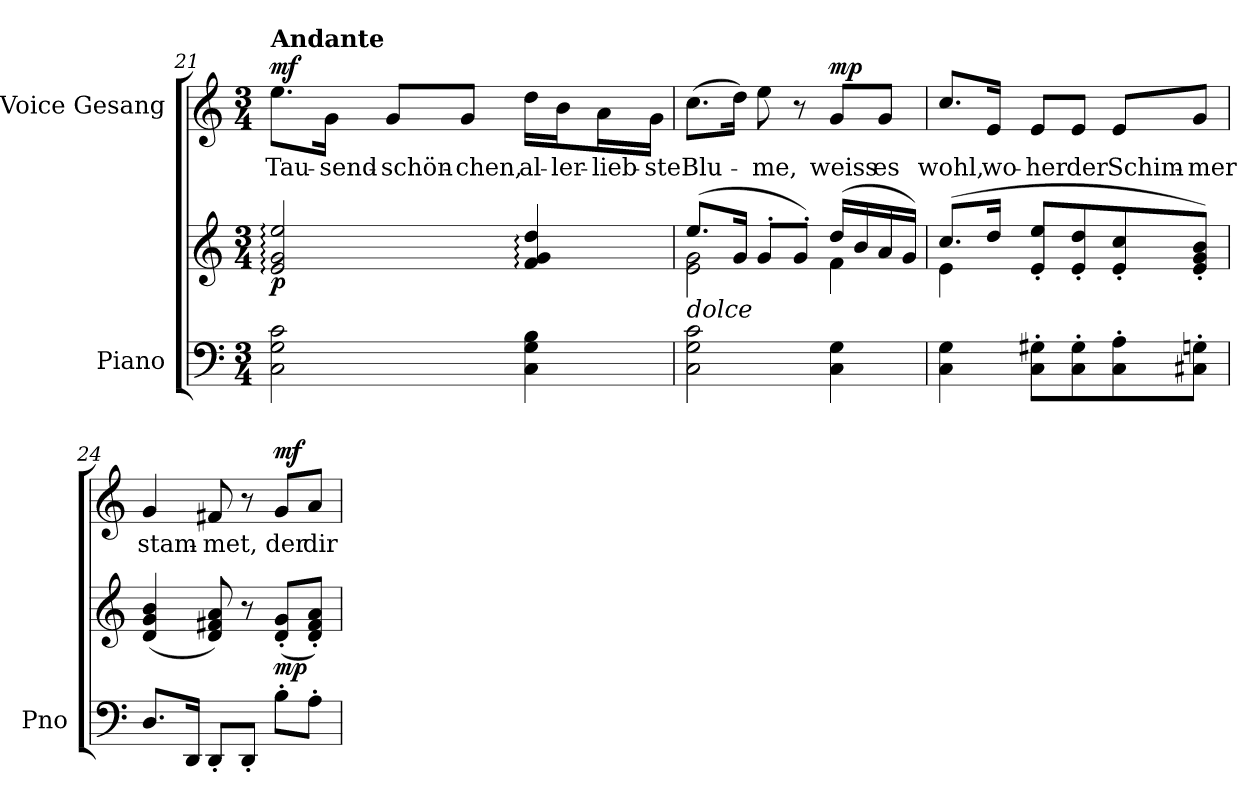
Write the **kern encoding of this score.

**kern	**kern	**dynam	**kern	**text	**dynam
*part2	*part2	*part2	*part1	*part1	*part1
*staff3	*staff2	*staff2/3	*staff1	*staff1	*staff1
*I"Piano	*	*	*I"Voice Gesang	*	*
*I'Pno	*	*	*	*	*
!!LO:PB:g=z
*clefF4	*clefG2	*	*clefG2	*	*
*k[]	*k[]	*	*k[]	*	*
*M3/4	*M3/4	*	*M3/4	*	*
=21	=21	=21	=21	=21	=21
!	!	!	!LO:TX:a:B:t=Andante	!	!
!	!	!LO:DY:b	!	!LO:LY:b	!LO:DY:a
2C\ 2G\ 2c\	2e/: 2g/: 2ee/:	p	8.ee\L	Tau-	mf
!	!	!	!	!LO:LY:b	!
.	.	.	16g\Jk	-send-	.
!	!	!	!	!LO:LY:b	!
.	.	.	8g/L	-schön-	.
!	!	!	!	!LO:LY:b	!
.	.	.	8g/J	-chen,	.
!	!	!	!	!LO:LY:b	!
4C\ 4G\ 4B\	4f/: 4g/: 4dd/:	.	16dd\LL	al-	.
!	!	!	!	!LO:LY:b	!
.	.	.	16b\J	-ler-	.
!	!	!	!	!LO:LY:b	!
.	.	.	16a\L	-lieb-	.
!	!	!	!	!LO:LY:b	!
.	.	.	16g\JJ	-ste	.
=22	=22	=22	=22	=22	=22
*	*^	*	*	*	*
!	!LO:TX:b:i:t=dolce	!	!	!	!	!
!	!	!	!	!	!LO:LY:b	!
2C\ 2G\ 2c\	(>8.ee/L	2e\ 2g\	.	(>8.cc\L	Blu-	.
.	16g/Jk	.	.	16dd\Jk)	.	.
!	!	!	!	!	!LO:LY:b	!
.	8g'/L	.	.	8ee\	-me,	.
.	8g'/J)	.	.	8r	.	.
!	!	!	!	!	!LO:LY:b	!LO:DY:a
4C\ 4G\	(>16dd/LL	4f\	.	8g/L	weiss	mp
.	16b/	.	.	.	.	.
!	!	!	!	!	!LO:LY:b	!
.	16a/	.	.	8g/J	es	.
.	16g/JJ)	.	.	.	.	.
=23	=23	=23	=23	=23	=23	=23
!	!	!	!	!	!LO:LY:b	!
4C\ 4G\	(>8.cc/L	4e\	.	8.cc/L	wohl,	.
!	!	!	!	!	!LO:LY:b	!
.	16dd/Jk	.	.	16e/Jk	wo-	.
!	!	!	!	!	!LO:LY:b	!
8C\' 8G#X\'L	8e/' 8ee/'L	2ryy	.	8e/L	-her	.
!	!	!	!	!	!LO:LY:b	!
8C\' 8G#\'	8e/' 8dd/'	.	.	8e/J	der	.
!	!	!	!	!	!LO:LY:b	!
8C\' 8A\'	8e/' 8cc/'	.	.	8e/L	Schim-	.
!	!	!	!	!	!LO:LY:b	!
8C#X\' 8Gn\'J	8e/' 8g/' 8b/'J)	.	.	8g/J	-mer	.
*	*v	*v	*	*	*	*
!!LO:LB:g=z
=24	=24	=24	=24	=24	=24
!	!	!	!	!LO:LY:b	!
8.D/L	(>4d/ 4g/ 4b/	.	4g/	stam-	.
16DD/Jk	.	.	.	.	.
!	!	!	!	!LO:LY:b	!
8DD'/L	8d/ 8f#X/ 8a/)	.	8f#X/	-met,	.
8DD'/J	8r	.	8r	.	.
!	!	!LO:DY:b	!	!LO:LY:b	!LO:DY:a
8B'\L	(<8d/' 8g/'L	mp	8g/L	der	mf
!	!	!	!	!LO:LY:b	!
8A'\J	8d/' 8f#/' 8a/'J)	.	8a/J	dir	.
=	=	=	=	=	=
*-	*-	*-	*-	*-	*-
